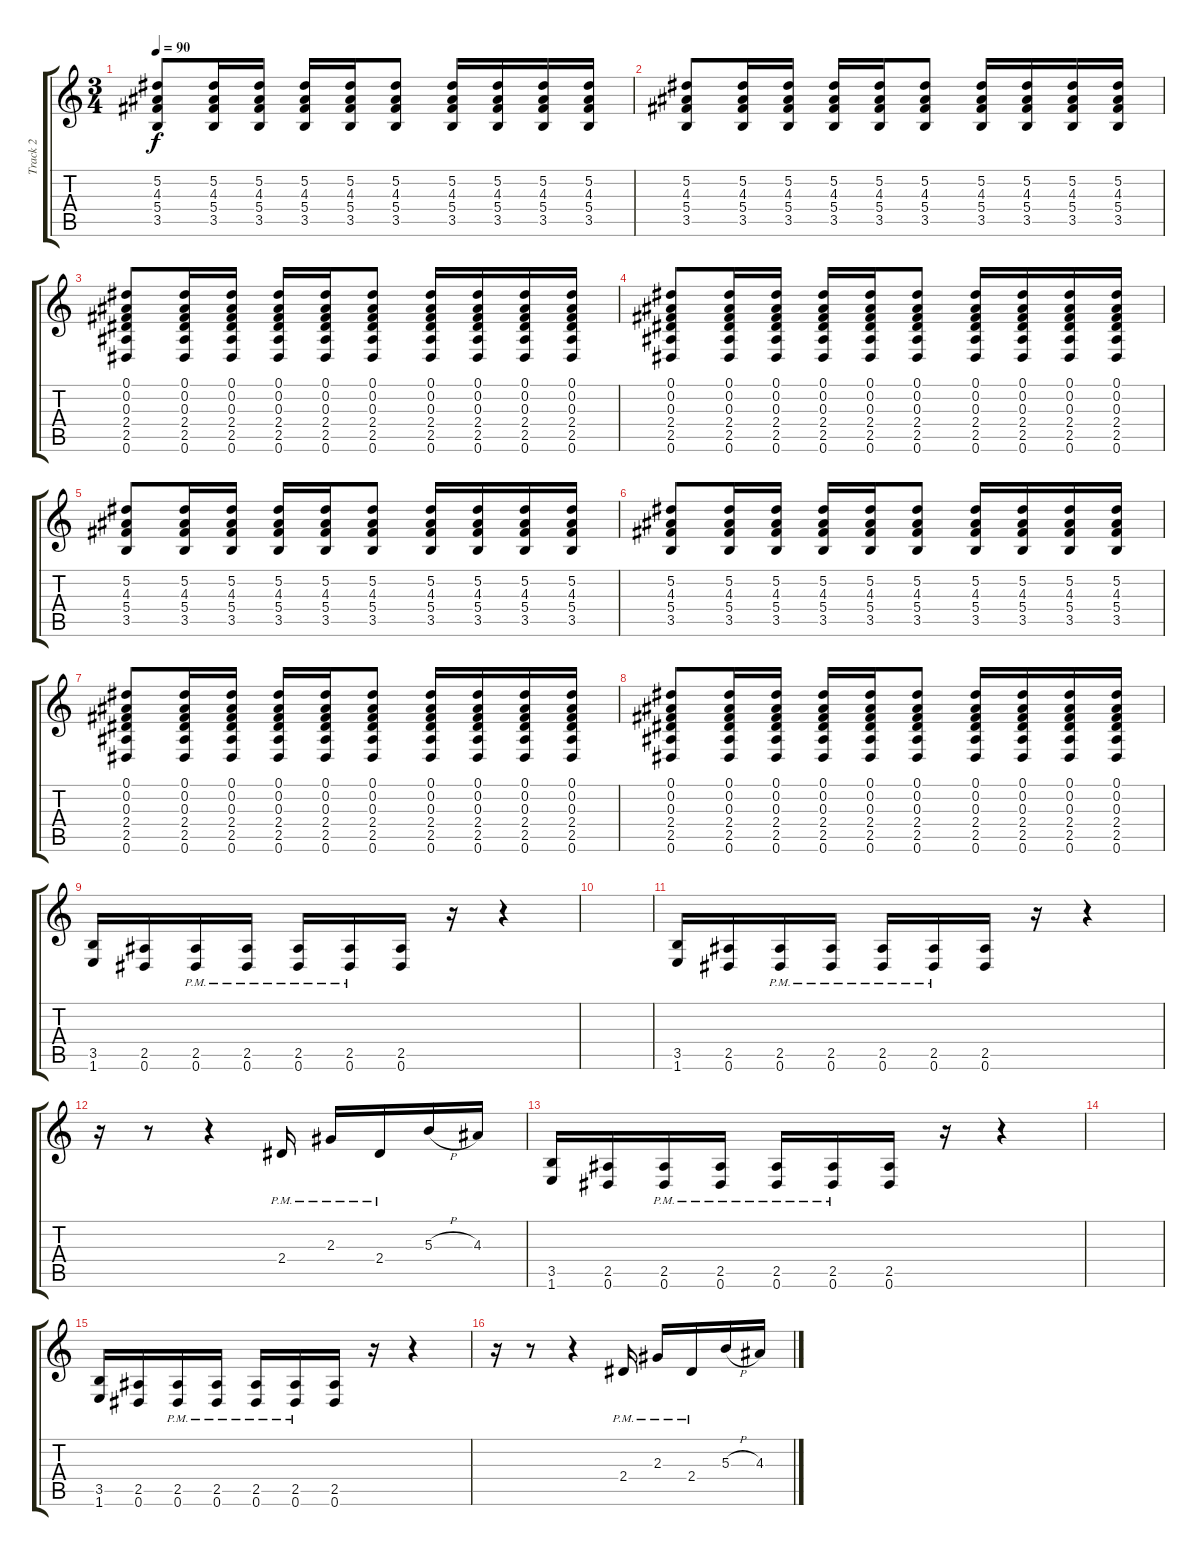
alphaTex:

\track ("Track 2" "Track 2") {instrument distortionguitar}
\staff {score tabs}
\tuning (Eb4 Bb3 Gb3 Db3 Ab2 Eb2) {hide}
\ts (3 4)
\tempo 90
\clef g2
\ks c
(5.2 4.3 5.4 3.5).8{dy f} (5.2 4.3 5.4 3.5).16 (5.2 4.3 5.4 3.5).16 (5.2 4.3 5.4 3.5).16 (5.2 4.3 5.4 3.5).16 (5.2 4.3 5.4 3.5).8 (5.2 4.3 5.4 3.5).16 (5.2 4.3 5.4 3.5).16 (5.2 4.3 5.4 3.5).16 (5.2 4.3 5.4 3.5).16 |
(5.2 4.3 5.4 3.5).8 (5.2 4.3 5.4 3.5).16 (5.2 4.3 5.4 3.5).16 (5.2 4.3 5.4 3.5).16 (5.2 4.3 5.4 3.5).16 (5.2 4.3 5.4 3.5).8 (5.2 4.3 5.4 3.5).16 (5.2 4.3 5.4 3.5).16 (5.2 4.3 5.4 3.5).16 (5.2 4.3 5.4 3.5).16 |
(0.1 0.2 0.3 2.4 2.5 0.6).8 (0.1 0.2 0.3 2.4 2.5 0.6).16 (0.1 0.2 0.3 2.4 2.5 0.6).16 (0.1 0.2 0.3 2.4 2.5 0.6).16 (0.1 0.2 0.3 2.4 2.5 0.6).16 (0.1 0.2 0.3 2.4 2.5 0.6).8 (0.1 0.2 0.3 2.4 2.5 0.6).16 (0.1 0.2 0.3 2.4 2.5 0.6).16 (0.1 0.2 0.3 2.4 2.5 0.6).16 (0.1 0.2 0.3 2.4 2.5 0.6).16 |
(0.1 0.2 0.3 2.4 2.5 0.6).8 (0.1 0.2 0.3 2.4 2.5 0.6).16 (0.1 0.2 0.3 2.4 2.5 0.6).16 (0.1 0.2 0.3 2.4 2.5 0.6).16 (0.1 0.2 0.3 2.4 2.5 0.6).16 (0.1 0.2 0.3 2.4 2.5 0.6).8 (0.1 0.2 0.3 2.4 2.5 0.6).16 (0.1 0.2 0.3 2.4 2.5 0.6).16 (0.1 0.2 0.3 2.4 2.5 0.6).16 (0.1 0.2 0.3 2.4 2.5 0.6).16 |
(5.2 4.3 5.4 3.5).8 (5.2 4.3 5.4 3.5).16 (5.2 4.3 5.4 3.5).16 (5.2 4.3 5.4 3.5).16 (5.2 4.3 5.4 3.5).16 (5.2 4.3 5.4 3.5).8 (5.2 4.3 5.4 3.5).16 (5.2 4.3 5.4 3.5).16 (5.2 4.3 5.4 3.5).16 (5.2 4.3 5.4 3.5).16 |
(5.2 4.3 5.4 3.5).8 (5.2 4.3 5.4 3.5).16 (5.2 4.3 5.4 3.5).16 (5.2 4.3 5.4 3.5).16 (5.2 4.3 5.4 3.5).16 (5.2 4.3 5.4 3.5).8 (5.2 4.3 5.4 3.5).16 (5.2 4.3 5.4 3.5).16 (5.2 4.3 5.4 3.5).16 (5.2 4.3 5.4 3.5).16 |
(0.1 0.2 0.3 2.4 2.5 0.6).8 (0.1 0.2 0.3 2.4 2.5 0.6).16 (0.1 0.2 0.3 2.4 2.5 0.6).16 (0.1 0.2 0.3 2.4 2.5 0.6).16 (0.1 0.2 0.3 2.4 2.5 0.6).16 (0.1 0.2 0.3 2.4 2.5 0.6).8 (0.1 0.2 0.3 2.4 2.5 0.6).16 (0.1 0.2 0.3 2.4 2.5 0.6).16 (0.1 0.2 0.3 2.4 2.5 0.6).16 (0.1 0.2 0.3 2.4 2.5 0.6).16 |
(0.1 0.2 0.3 2.4 2.5 0.6).8 (0.1 0.2 0.3 2.4 2.5 0.6).16 (0.1 0.2 0.3 2.4 2.5 0.6).16 (0.1 0.2 0.3 2.4 2.5 0.6).16 (0.1 0.2 0.3 2.4 2.5 0.6).16 (0.1 0.2 0.3 2.4 2.5 0.6).8 (0.1 0.2 0.3 2.4 2.5 0.6).16 (0.1 0.2 0.3 2.4 2.5 0.6).16 (0.1 0.2 0.3 2.4 2.5 0.6).16 (0.1 0.2 0.3 2.4 2.5 0.6).16 |
(3.5 1.6).16 (2.5 0.6).16 (2.5{pm} 0.6{pm}).16 (2.5{pm} 0.6{pm}).16 (2.5{pm} 0.6{pm}).16 (2.5{pm} 0.6{pm}).16 (2.5 0.6).16 r.16 r.4 |
|
(3.5 1.6).16 (2.5 0.6).16 (2.5{pm} 0.6{pm}).16 (2.5{pm} 0.6{pm}).16 (2.5{pm} 0.6{pm}).16 (2.5{pm} 0.6{pm}).16 (2.5 0.6).16 r.16 r.4 |
r.16 r.8 r.4 2.4{pm}.16 2.3{pm}.16 2.4{pm}.16 5.3{h}.16 4.3.16 |
(3.5 1.6).16 (2.5 0.6).16 (2.5{pm} 0.6{pm}).16 (2.5{pm} 0.6{pm}).16 (2.5{pm} 0.6{pm}).16 (2.5{pm} 0.6{pm}).16 (2.5 0.6).16 r.16 r.4 |
|
(3.5 1.6).16 (2.5 0.6).16 (2.5{pm} 0.6{pm}).16 (2.5{pm} 0.6{pm}).16 (2.5{pm} 0.6{pm}).16 (2.5{pm} 0.6{pm}).16 (2.5 0.6).16 r.16 r.4 |
r.16 r.8 r.4 2.4{pm}.16 2.3{pm}.16 2.4{pm}.16 5.3{h}.16 4.3.16
